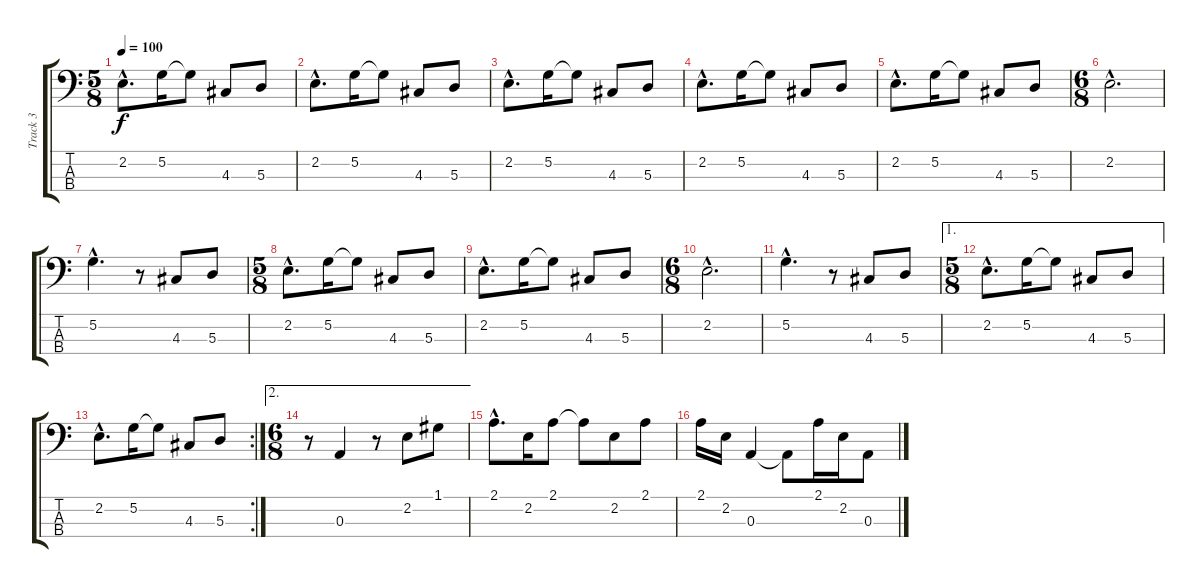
\track ("Track 3" "Track 3") {instrument acousticguitarnylon}
\staff {score tabs}
\tuning (G2 D2 A1 E1) {hide}
\ts (5 8)
\tempo 100
\clef f4
\ks c
2.2{hac}.8{d dy f} 5.2.16 5.2{t}.8 4.3.8 5.3.8 |
2.2{hac}.8{d} 5.2.16 5.2{t}.8 4.3.8 5.3.8 |
2.2{hac}.8{d} 5.2.16 5.2{t}.8 4.3.8 5.3.8 |
2.2{hac}.8{d} 5.2.16 5.2{t}.8 4.3.8 5.3.8 |
2.2{hac}.8{d} 5.2.16 5.2{t}.8 4.3.8 5.3.8 |
\ts (6 8)
2.2{hac}.2{d} |
5.2{hac}.4{d} r.8 4.3.8 5.3.8 |
\ts (5 8)
2.2{hac}.8{d} 5.2.16 5.2{t}.8 4.3.8 5.3.8 |
2.2{hac}.8{d} 5.2.16 5.2{t}.8 4.3.8 5.3.8 |
\ts (6 8)
2.2{hac}.2{d} |
5.2{hac}.4{d} r.8 4.3.8 5.3.8 |
\ae 1
\ts (5 8)
2.2{hac}.8{d} 5.2.16 5.2{t}.8 4.3.8 5.3.8 |
\rc 2
2.2{hac}.8{d} 5.2.16 5.2{t}.8 4.3.8 5.3.8 |
\ae 2
\ts (6 8)
r.8 0.3.4 r.8 2.2.8 1.1.8 |
2.1{hac}.8{d} 2.2.16 2.1.8 2.1{t}.8 2.2.8 2.1.8 |
2.1.16 2.2.16 0.3.4 0.3{t}.8 2.1.16 2.2.16 0.3.8
